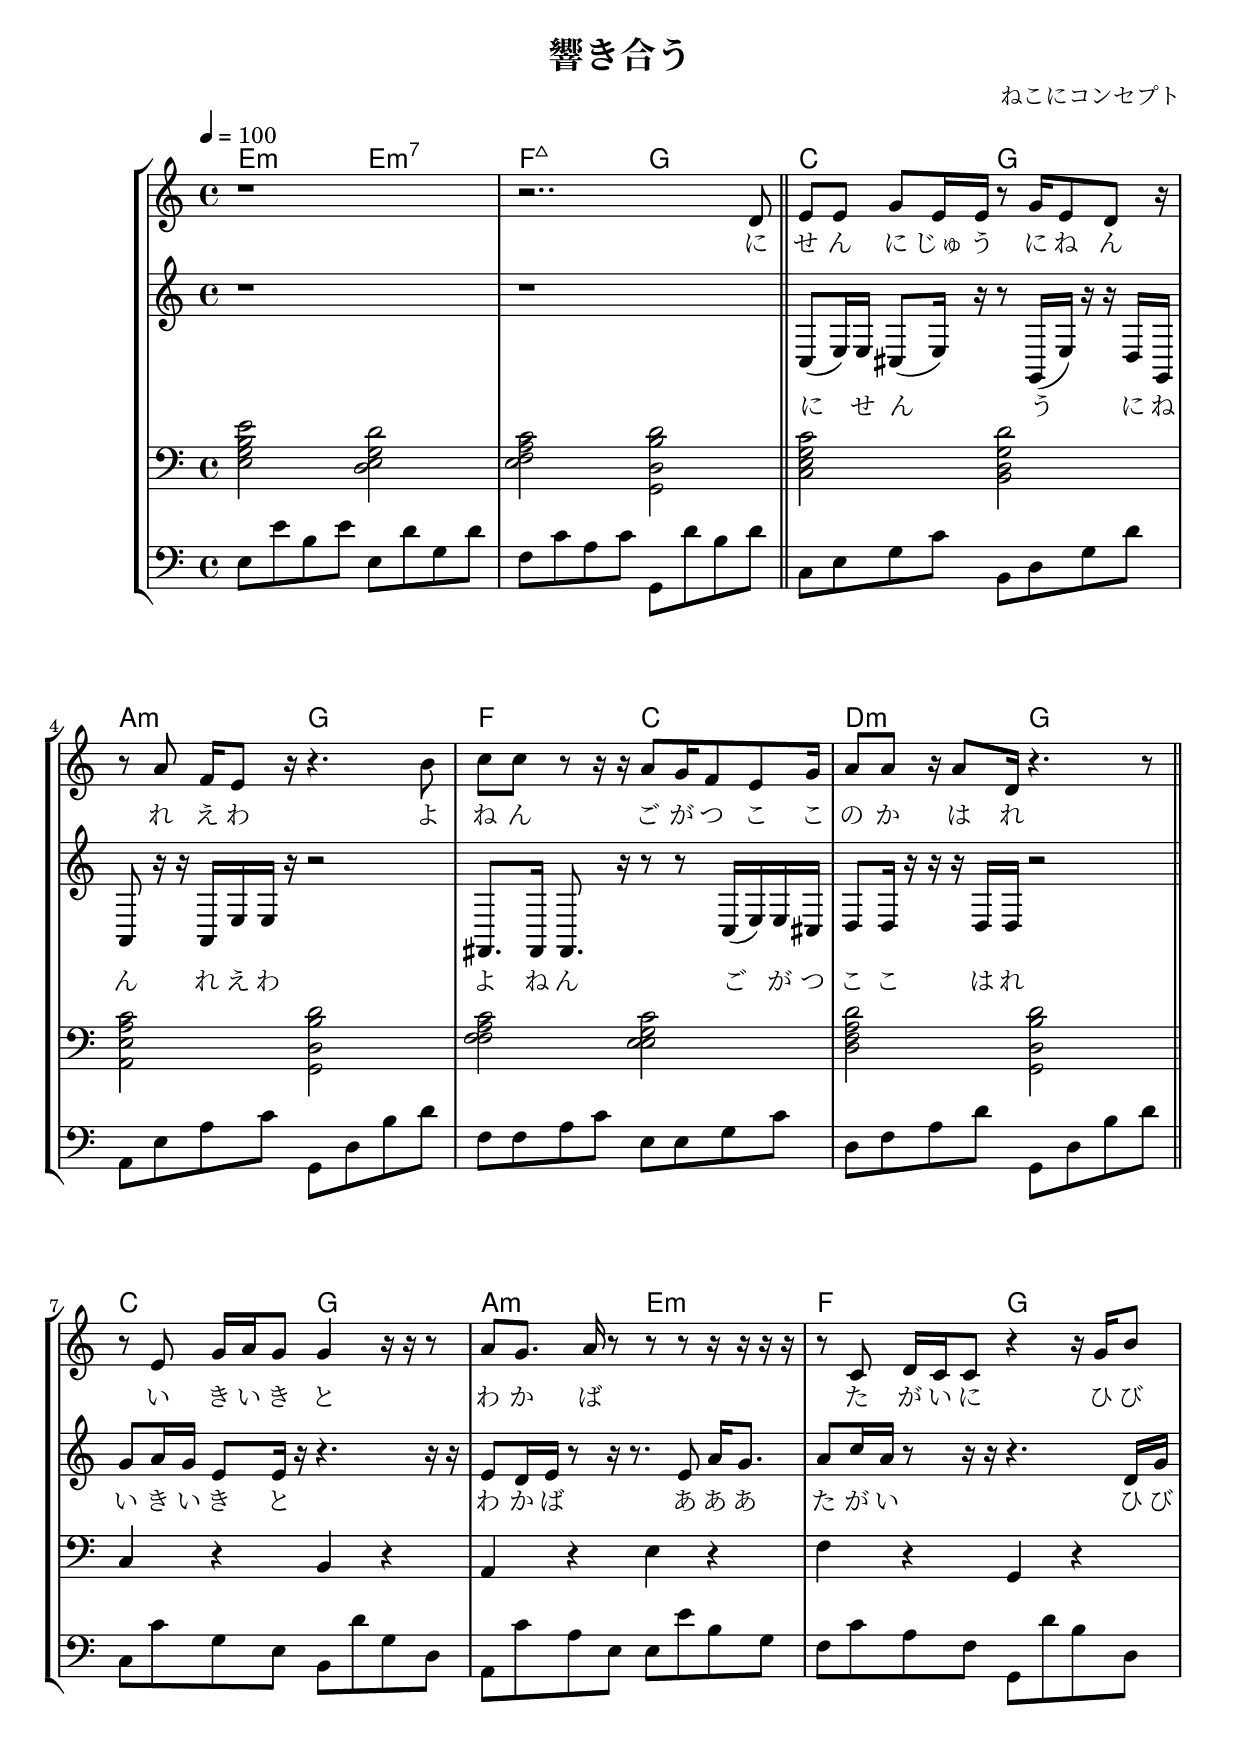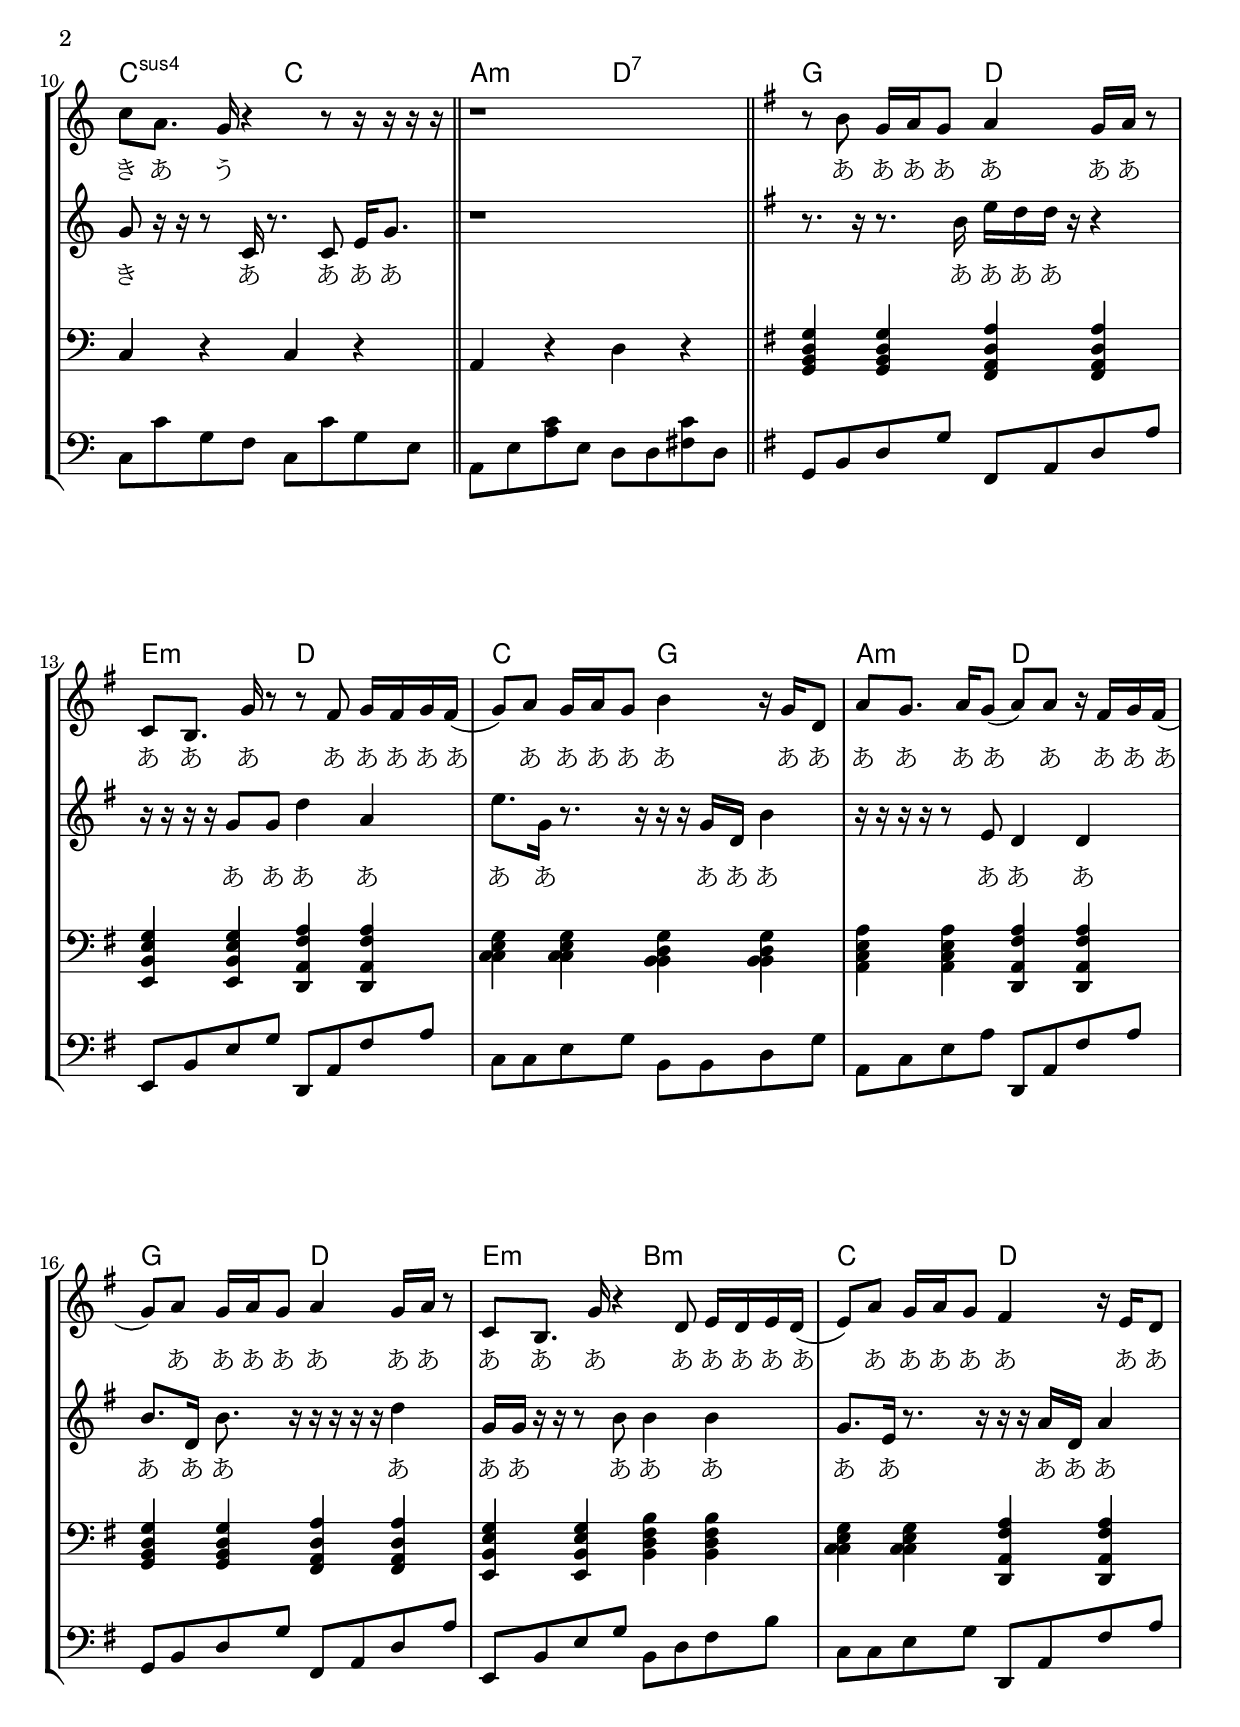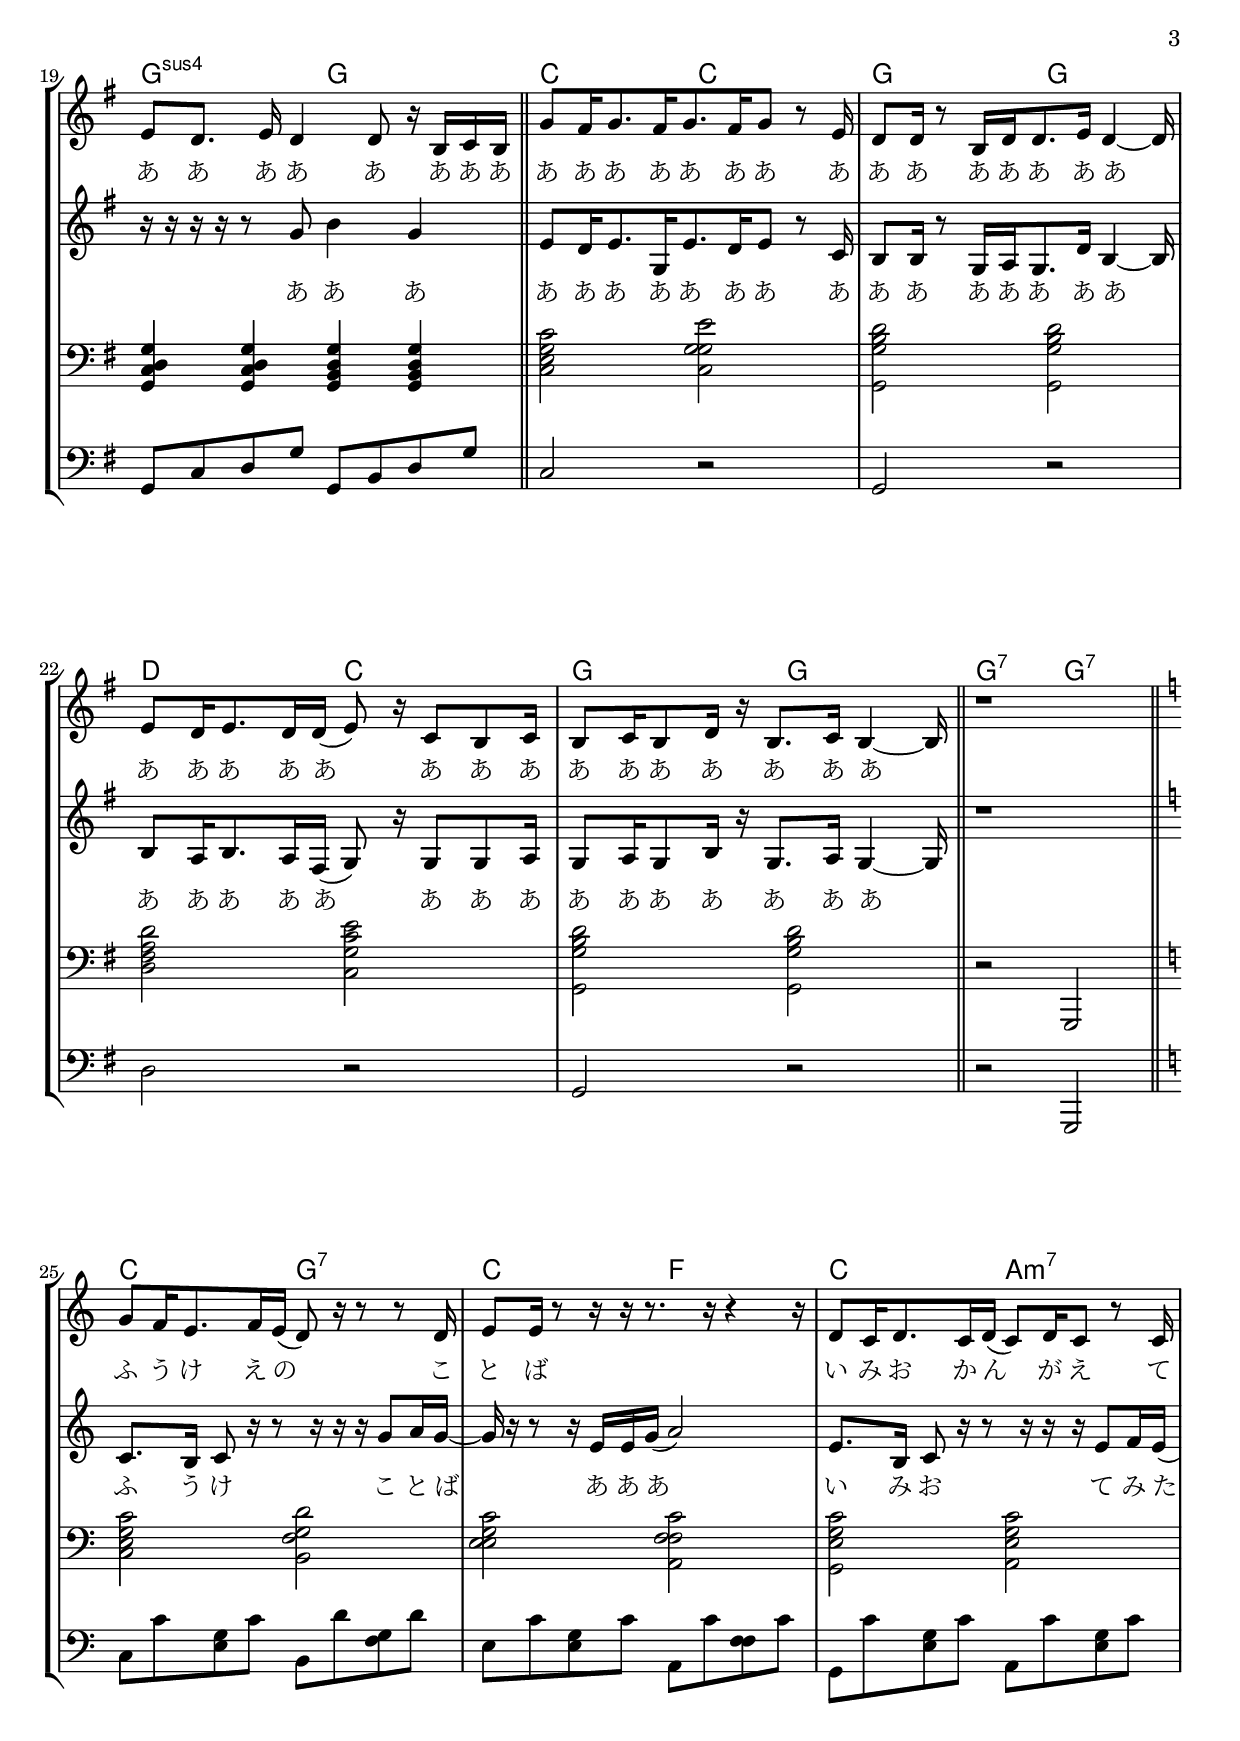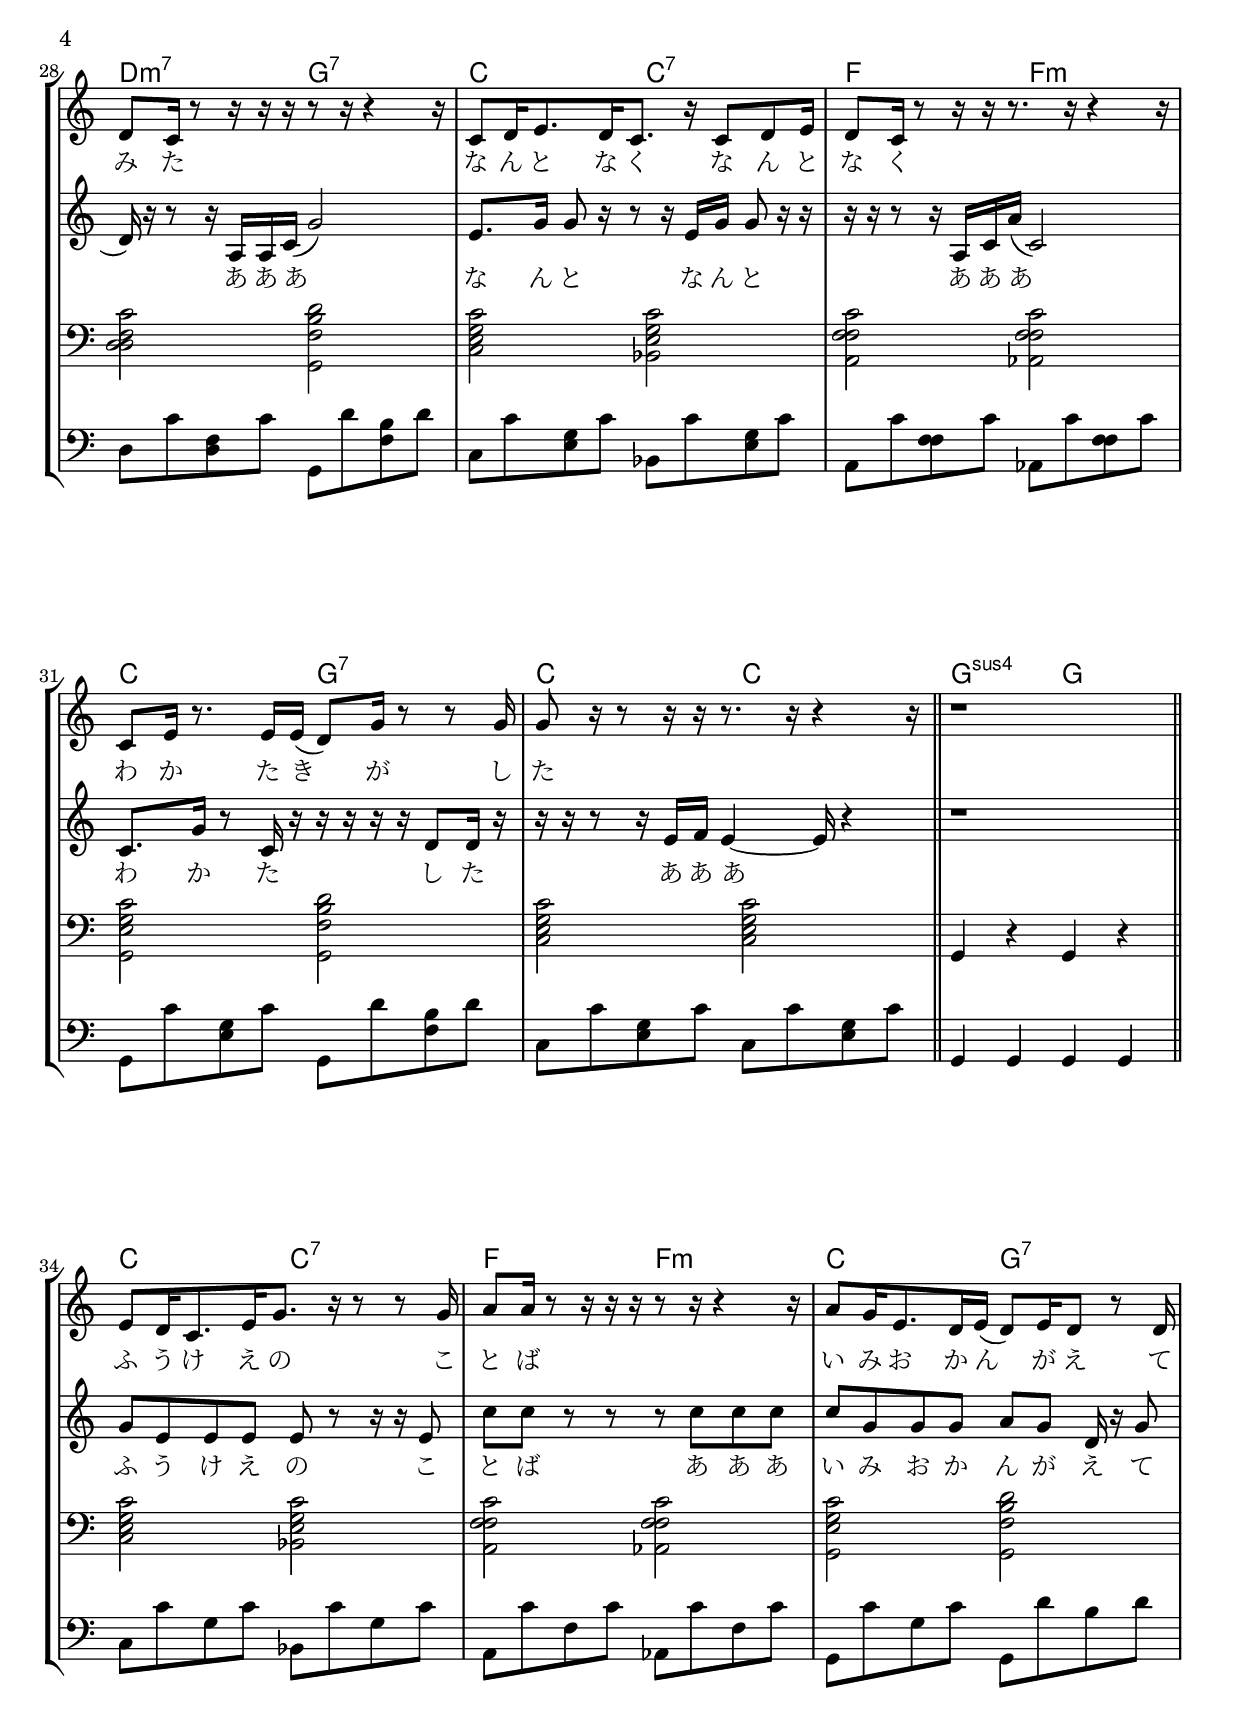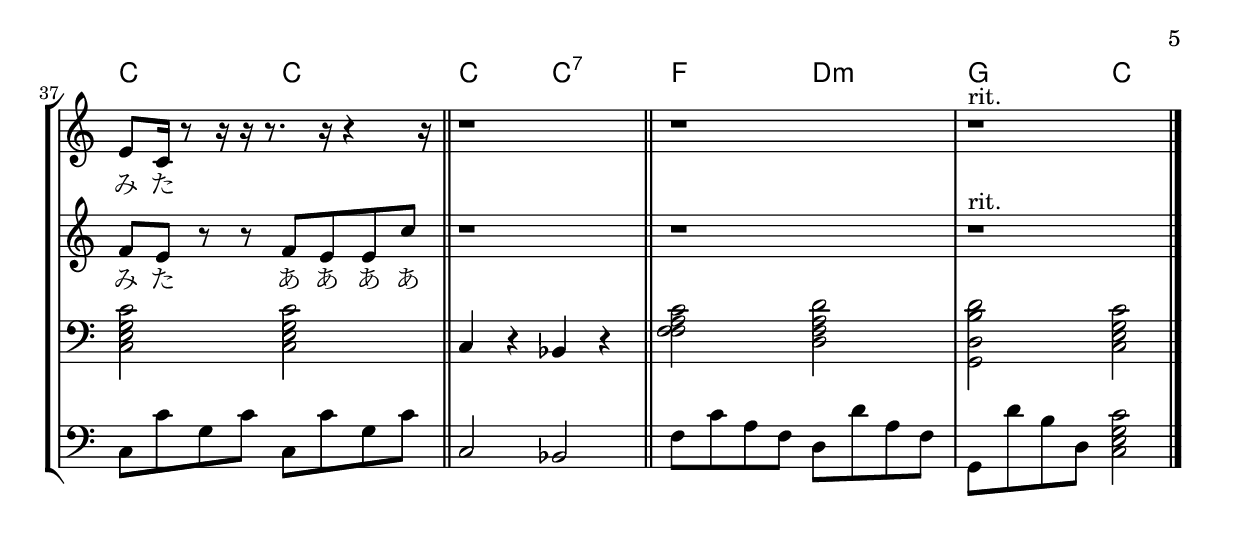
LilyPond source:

\version "2.12.1"

\header {
	title = \markup {響き合う}
	composer = \markup \center-column {ねこにコンセプト}
}

harmony = \chordmode {
	e2:m e:min7 f:maj7 g 

	c g a:m g f c d:m g 

	c g a:m e:m f g c:sus4 c 

	a:m d:7 

	g d e:m d c g a:m d g d e:m b:m c d g:sus4 g 

	c c g g d c g g 

	g:7 g:7 

	c g:7 c f c a:min7 d:min7 g:7 c c:7 f f:m c g:7 c c 

	g:sus4 g 

	c c:7 f f:m c g:7 c c 

	c c:7 

	f d:m g c 
}

melody = {
	\key c \major
	\tempo 4 = 100
	r1 | r2.. 
	\set Staff.midiInstrument = #"mmi0.45"
	d'8 
	e'8  e'8  g'8  e'16  e'16  r8  g'16  e'8  d'8  r16 
	r8  a'8  f'16  e'8  r16  r4.  b'8 
	c''8  c''8  r8  r16  r16  a'8  g'16  f'8  e'8  g'16 
	a'8  a'8  r16  a'8  d'16  r4.  	r8 	\set Staff.midiInstrument = #"mmi0.45"
	r8 e'8  g'16  a'16  g'8  g'4  r16  r16  r8 
	a'8  g'8.  a'16  r8  r8  r8  r16  r16  r16  r16 
	r8  c'8  d'16  c'16  c'8  r4  r16  g'16  b'8 
	c''8  a'8.  g'16  r4  r8  r16  r16  r16  r16
	r1   
	\set Staff.midiInstrument = #"FX 4 (atmosphere)"
		\key g \major
r8 b'8  g'16  a'16  g'8  a'4  g'16  a'16  r8 
	c'8  b8.  g'16  r8  r8  fis'8  g'16  fis'16  g'16  fis'16 
	(g'8)  a'8  g'16  a'16  g'8  b'4  r16  g'16  d'8 
	a'8  g'8.  a'16  g'8  (a'8)  a'8  r16  fis'16  g'16  fis'16 
	(g'8)  a'8  g'16  a'16  g'8  a'4  g'16  a'16  r8 
	c'8  b8.  g'16  r4  d'8  e'16  d'16  e'16  d'16 
	(e'8)  a'8  g'16  a'16  g'8  fis'4  r16  e'16  d'8 
	e'8  d'8.  e'16  d'4  d'8  r16  b16  c'16  b16
	\set Staff.midiInstrument = #"FX 4 (atmosphere)"
	g'8  fis'16  g'8.  fis'16  g'8.  fis'16  g'8  r8  e'16 
	d'8  d'16  r8  b16  d'16  d'8.  e'16  d'4~d'16 
	e'8  d'16  e'8.  d'16  d'16  (e'8)  r16  c'8  b8  c'16 
	b8  c'16  b8  d'16  r16  b8.  c'16  b4~b16
	r1   
	\set Staff.midiInstrument = #"mmi0.45"
		\key c \major
 g'8  f'16  e'8.  f'16  e'16  (d'8)  r16  r8  r8  d'16 
	e'8  e'16  r8  r16  r16  r8.  r16  r4 r16 
	d'8  c'16  d'8.  c'16  d'16  (c'8)  d'16  c'8  r8  c'16 
	d'8  c'16  r8  r16  r16  r16  r8  r16  r4 r16 
	c'8  d'16  e'8.  d'16  c'8.  r16  c'8  d'8  e'16 
	d'8  c'16  r8  r16  r16  r8.  r16  r4 r16 
	c'8  e'16  r8.  e'16  e'16  (d'8)  g'16  r8  r8  g'16 
	g'8  r16  r8  r16  r16  r8.  r16  r4 r16
	r1   
	\set Staff.midiInstrument = #"Ocarina"
	e'8  d'16  c'8.  e'16  g'8.  r16  r8  r8  g'16 
	a'8  a'16  r8  r16  r16  r16  r8  r16  r4 r16 
	a'8  g'16  e'8.  d'16  e'16  (d'8)  e'16  d'8  r8  d'16 
	e'8  c'16  r8  r16  r16  r8.  r16  r4 r16
	r1   
	r1 | r1^"rit." \bar "|."
}

words = \lyricmode {
	
	に  せ  ん  に  じゅ  う  に  ね  ん  れ  え  わ  よ  ね  ん  ご  が  つ  こ  こ  の  か  は  れ  
	い  き  い  き  と  わ  か  ば  た  が  い  に  ひ  び  き  あ  う  
	
	あ  あ  あ  あ  あ  あ  あ  あ  あ  あ  あ  あ  あ  あ  あ  あ  あ  あ  あ  あ  あ  あ  あ  あ  あ  あ  あ  あ  あ  あ  あ  あ  あ  あ  あ  あ  あ  あ  あ  あ  あ  あ  あ  あ  あ  あ  あ  あ  あ  あ  あ  あ  あ  あ  あ  あ  あ  あ  あ  あ  
	あ  あ  あ  あ  あ  あ  あ  あ  あ  あ  あ  あ  あ  あ  あ  あ  あ  あ  あ  あ  あ  あ  あ  あ  あ  あ  あ  あ  あ  あ  
	
	ふ  う  け  え  の  こ  と  ば  い  み  お  か  ん  が  え  て  み  た  な  ん  と  な  く  な  ん  と  な  く  わ  か  た  き  が  し  た  
	
	ふ  う  け  え  の  こ  と  ば  い  み  お  か  ん  が  え  て  み  た  
	
	
}

secondmelody = {
	\key c \major
	\tempo 4 = 100
	r1 | r1   
	\set Staff.midiInstrument = #"Acoustic Bass"
	 c8  (e16)  e16  cis8  (e16)  r16  r8  g,16  (e16)  r16  r16  d16  g,16 
	a,8  r16  r16  a,16  e16  e16  r16  r2 
	fis,8.  fis,16  fis,8.  r16  r8  r8  c16  (e16)  e16  cis16 
	d8  d16  r16  r16  r16  d16  d16  r2
	\set Staff.midiInstrument = #"Lead 6 (voice)"
	g'8  a'16  g'16  e'8  e'16  r16  r4.  r16  r16 
	e'8  d'16  e'16  r8  r16  r8.  e'8  a'16  g'8. 
	a'8  c''16  a'16  r8  r16  r16  r4.  d'16  g'16 
	g'8  r16  r16  r8  c'16  r8.  c'8  e'16  g'8.
	r1   
	\set Staff.midiInstrument = #"Soprano Sax"
		\key g \major
r8.  r16  r8.  b'16  e''16  d''16  d''16  r16  r4 
	r16  r16  r16  r16  g'8  g'8  d''4  a'4 
	e''8.  g'16  r8.  r16  r16  r16  g'16  d'16  b'4 
	r16  r16  r16  r16  r8  e'8  d'4  d'4 
	b'8.  d'16  b'8.  r16  r16  r16  r16  r16  d''4 
	g'16  g'16  r16  r16  r8  b'8  b'4  b'4 
	g'8.  e'16  r8.  r16  r16  r16  a'16  d'16  a'4 
	r16  r16  r16  r16  r8  g'8  b'4  g'4
	\set Staff.midiInstrument = #"FX 4 (atmosphere)"
	e'8  d'16  e'8.  g16  e'8.  d'16  e'8  r8  c'16 
	b8  b16  r8  g16  a16  g8.  d'16  b4~b16 
	b8  a16  b8.  a16  fis16  (g8)  r16  g8  g8  a16 
	g8  a16  g8  b16  r16  g8.  a16  g4~g16
	r1   
	\set Staff.midiInstrument = #"Pad 5 (bowed)"
		\key c \major
 c'8.  b16  c'8  r16  r8  r16  r16  r16  g'8  a'16  g'16~ 
	g'16  r16  r8  r16  e'16  e'16  g'16  (a'2) 
	e'8.  b16  c'8  r16  r8  r16  r16  r16  e'8  f'16  e'16 
	(d'16)  r16  r8  r16  a16  a16  c'16  (g'2) 
	e'8.  g'16  g'8  r16  r8  r16  e'16  g'16  g'8  r16  r16 
	r16  r16  r8  r16  a16  c'16  a'16  (c'2) 
	c'8.  g'16  r8  c'16  r16  r16  r16  r16  r16  d'8  d'16  r16 
	r16  r16  r8  r16  e'16  f'16  e'4~e'16  	r4 	r1   
	\set Staff.midiInstrument = #"Voice Oohs"
	g'8  e'8  e'8  e'8  e'8  r8  r16  r16  e'8 
	c''8  c''8  r8  r8  r8  c''8  c''8  c''8 
	c''8  g'8  g'8  g'8  a'8  g'8  d'16  r16  g'8 
	f'8  e'8  r8  r8  f'8  e'8  e'8  c''8
	r1   
	r1 | r1^"rit." \bar "|."
}

secondwords = \lyricmode {
	
	に  せ  ん  う  に  ね  ん  れ  え  わ  よ  ね  ん  ご  が  つ  こ  こ  は  れ  
	い  き  い  き  と  わ  か  ば  あ  あ  あ  た  が  い  ひ  び  き  あ  あ  あ  あ  
	
	あ  あ  あ  あ  あ  あ  あ  あ  あ  あ  あ  あ  あ  あ  あ  あ  あ  あ  あ  あ  あ  あ  あ  あ  あ  あ  あ  あ  あ  あ  あ  あ  あ  
	あ  あ  あ  あ  あ  あ  あ  あ  あ  あ  あ  あ  あ  あ  あ  あ  あ  あ  あ  あ  あ  あ  あ  あ  あ  あ  あ  あ  あ  あ  
	
	ふ  う  け  こ  と  ば  あ  あ  あ  い  み  お  て  み  た  あ  あ  あ  な  ん  と  な  ん  と  あ  あ  あ  わ  か  た  し  た  あ  あ  あ  
	
	ふ  う  け  え  の  こ  と  ば  あ  あ  あ  い  み  お  か  ん  が  え  て  み  た  あ  あ  あ  あ  
	
	
}

tempochange = {
	\tempo 4 = 100
	r1 | r1 \bar "||"
	\tempo 4 = 100
	r1 | r1 | r1 | r1 \bar "||"
	\tempo 4 = 100
	r1 | r1 | r1 | r1 \bar "||"
	\tempo 4 = 100
	r1 \bar "||"
	\tempo 4 = 100
	r1 | r1 | r1 | r1 | r1 | r1 | r1 | r1 \bar "||"
	\tempo 4 = 100
	r1 | r1 | r1 | r1 \bar "||"
	\tempo 4 = 100
	r1 \bar "||"
	\tempo 4 = 100
	r1 | r1 | r1 | r1 | r1 | r1 | r1 | r1 \bar "||"
	\tempo 4 = 100
	r1 \bar "||"
	\tempo 4 = 100
	r1 | r1 | r1 | r1 \bar "||"
	\tempo 4 = 100
	r1 \bar "||"
	\tempo 4 = 100
	r1 | \tempo 4 = 75 r2 \tempo 4 = 66 r2 \bar "|."
}

mainacc = {
	\clef bass
	\set Staff.midiInstrument = #"Electric Grand"
	\key c \major
	\tempo 4 = 100
	<e g b e'>2
	<e d g d'>2
	<f e a c'>2
	<g, d b d'>2
	\bar "||"

	\set Staff.midiInstrument = #"Electric Grand"
	<c e g c'>2
	<b, d g d'>2
	<a, e a c'>2
	<g, d b d'>2
	<f f a c'>2
	<e e g c'>2
	<d f a d'>2
	<g, d b d'>2
	\bar "||"

	\set Staff.midiInstrument = #"Electric Grand"
	c4 r4
	b,4 r4
	a,4 r4
	e4 r4
	f4 r4
	g,4 r4
	c4 r4
	c4 r4
	\bar "||"

	\set Staff.midiInstrument = #"Electric Grand"
	a,4 r4
	d4 r4
	\bar "||"

	\set Staff.midiInstrument = #"Electric Grand"
	\key g \major
	<g, b, d g>4 <g, b, d g>4
	<fis, a, d a>4 <fis, a, d a>4
	<e, b, e g>4 <e, b, e g>4
	<d, a, fis a>4 <d, a, fis a>4
	<c c e g>4 <c c e g>4
	<b, b, d g>4 <b, b, d g>4
	<a, c e a>4 <a, c e a>4
	<d, a, fis a>4 <d, a, fis a>4
	<g, b, d g>4 <g, b, d g>4
	<fis, a, d a>4 <fis, a, d a>4
	<e, b, e g>4 <e, b, e g>4
	<b, d fis b>4 <b, d fis b>4
	<c c e g>4 <c c e g>4
	<d, a, fis a>4 <d, a, fis a>4
	<g, c d g>4 <g, c d g>4
	<g, b, d g>4 <g, b, d g>4
	\bar "||"

	\set Staff.midiInstrument = #"Electric Grand"
	<c e g c'>2
	<c g g e'>2
	<g, g b d'>2
	<g, g b d'>2
	<d fis a d'>2
	<c g c' e'>2
	<g, g b d'>2
	<g, g b d'>2
	\bar "||"

	\set Staff.midiInstrument = #"Acoustic grand"
	r2
	g,,2
	\bar "||"

	\set Staff.midiInstrument = #"Electric Grand"
	\key c \major
	<c e g c'>2
	<b, f g d'>2
	<e e g c'>2
	<a, f f c'>2
	<g, e g c'>2
	<a, e g c'>2
	<d d f c'>2
	<g, f b d'>2
	<c e g c'>2
	<bes, e g c'>2
	<a, f f c'>2
	<as, f f c'>2
	<g, e g c'>2
	<g, f b d'>2
	<c e g c'>2
	<c e g c'>2
	\bar "||"

	\set Staff.midiInstrument = #"Acoustic grand"
	g,4 r4
	g,4 r4
	\bar "||"

	\set Staff.midiInstrument = #"Electric Grand"
	<c e g c'>2
	<bes, e g c'>2
	<a, f f c'>2
	<as, f f c'>2
	<g, e g c'>2
	<g, f b d'>2
	<c e g c'>2
	<c e g c'>2
	\bar "||"

	\set Staff.midiInstrument = #"Electric Grand"
	c4 r4
	bes,4 r4
	\bar "||"

	\set Staff.midiInstrument = #"Electric Grand"
	<f f a c'>2
	<d f a d'>2
	<g, d b d'>2
	<c e g c'>2
	\bar "|."
}

subacc = {
	\clef bass
	\set Staff.midiInstrument = #"Pad 7 (halo)"
	\key c \major
	\tempo 4 = 100
	e8 e' b e'
	e8 d' g d'
	f8 c' a c'
	g,8 d' b d'
	\bar "||"

	\set Staff.midiInstrument = #"Pad 8 (sweep)"
	c8 e8 g8 c'8
	b,8 d8 g8 d'8
	a,8 e8 a8 c'8
	g,8 d8 b8 d'8
	f8 f8 a8 c'8
	e8 e8 g8 c'8
	d8 f8 a8 d'8
	g,8 d8 b8 d'8
	\bar "||"

	\set Staff.midiInstrument = #"Flute"
	c8 c' g e
	b,8 d' g d
	a,8 c' a e
	e8 e' b g
	f8 c' a f
	g,8 d' b d
	c8 c' g f
	c8 c' g e
	\bar "||"

	\set Staff.midiInstrument = #"Celesta"
	a,8 e <a c'> e
	d8 d <fis c'> d
	\bar "||"

	\set Staff.midiInstrument = #"Lead 4 (chiff)"
	\key g \major
	g,8 b,8 d8 g8
	fis,8 a,8 d8 a8
	e,8 b,8 e8 g8
	d,8 a,8 fis8 a8
	c8 c8 e8 g8
	b,8 b,8 d8 g8
	a,8 c8 e8 a8
	d,8 a,8 fis8 a8
	g,8 b,8 d8 g8
	fis,8 a,8 d8 a8
	e,8 b,8 e8 g8
	b,8 d8 fis8 b8
	c8 c8 e8 g8
	d,8 a,8 fis8 a8
	g,8 c8 d8 g8
	g,8 b,8 d8 g8
	\bar "||"

	\set Staff.midiInstrument = #"Sitar"
	c2
	r2
	g,2
	r2
	d2
	r2
	g,2
	r2
	\bar "||"

	\set Staff.midiInstrument = #"Synthstrings 1"
	r2
	g,,2
	\bar "||"

	\set Staff.midiInstrument = #"FX 7 (echoes)"
	\key c \major
	c8 c' <e g> c'
	b,8 d' <f g> d'
	e8 c' <e g> c'
	a,8 c' <f f> c'
	g,8 c' <e g> c'
	a,8 c' <e g> c'
	d8 c' <d f> c'
	g,8 d' <f b> d'
	c8 c' <e g> c'
	bes,8 c' <e g> c'
	a,8 c' <f f> c'
	as,8 c' <f f> c'
	g,8 c' <e g> c'
	g,8 d' <f b> d'
	c8 c' <e g> c'
	c8 c' <e g> c'
	\bar "||"

	\set Staff.midiInstrument = #"Pad 3 (polysynth)"
	g,4 g,4
	g,4 g,4
	\bar "||"

	\set Staff.midiInstrument = #"FX 2 (soundtrack)"
	c8 c' g c'
	bes,8 c' g c'
	a,8 c' f c'
	as,8 c' f c'
	g,8 c' g c'
	g,8 d' b d'
	c8 c' g c'
	c8 c' g c'
	\bar "||"

	\set Staff.midiInstrument = #"Pad 3 (polysynth)"
	c2
	bes,2
	\bar "||"

	\set Staff.midiInstrument = #"Synth Voice"
	f8 c' a f
	d8 d' a f
	g,8 d' b d
	<c e g c'>2
	\bar "|."
}

percA = {
	\drummode {
	r1 |r1 \bar "||"
	cymr4 cymr4 cymr4 cymr4  |cymr4 cymr8 cymr16 cymr16 cymr4 cymr4  |cymr4 cymr4 cymr4 cymr4  |cymr4 cymr2.  \bar "||"
	r1  |r1  |r1  |r2 r8 hho4 hho8  \bar "||"
	\times 16/32{ hh2 hh8. hh1 r4 r16 } \bar "||"
	r8 cymr16 cymr16 cymr8 cymr16 cymr16 cymr8 cymr16 cymr16 cymr8 cymr8  |cymr8 cymr16 cymr16 cymr8 cymr16 cymr16 cymr8 cymr16 cymr16 cymr8 cymr8  |cymr8 cymr16 cymr16 cymr8 cymr16 cymr16 cymr8 cymr16 cymr16 cymr8 cymr16 cymr16  |cymr8 cymr16 cymr16 cymr8 cymr16 cymr16 cymr8 cymr16 cymr16 cymr8 cymr8  |r8 cymr16 cymr16 cymr8 cymr16 cymr16 cymr8 cymr16 cymr16 cymr8 cymr8  |cymr8 cymr16 cymr16 cymr8 cymr16 cymr16 cymr8 cymr16 cymr16 cymr8 cymr8  |cymr8 cymr16 cymr16 cymr8 cymr16 cymr16 cymr8 cymr16 cymr16 cymr8 cymr16 cymr16  |cymr8 cymr16 cymr16 cymr8 cymr16 cymr16 cymr8 cymr16 cymr16 cymr8 cymr8  \bar "||"
	r1 |r1 |r1 |r1 \bar "||"
	r1 \bar "||"
	cymr4 cymr4 cymr4 cymr4  |cymr4 cymr8 cymr16 cymr16 cymr4 cymr4  |cymr4 cymr4 cymr4 cymr4  |cymr4 cymr2.  |cymr4 cymr4 cymr4 cymr4  |cymr4 cymr8 cymr16 cymr16 cymr4 cymr4  |cymr4 cymr4 cymr4 cymr4  |cymr4 cymr2.  \bar "||"
	r2 hho2  \bar "||"
	r2 hho2  |r2 hho2  |r2 hho2  |r2 hho2  \bar "||"
	r1 \bar "||"
	r1  |r2 r8 hho4 hho8  \bar "|."
	}
}

percB = {
	\drummode {
	r1 |r1 \bar "||"
	r2 sn2  |r2 sn2  |r2 sn2  |r8 sn8 sn2.  \bar "||"
	r4. hhp2 hhp8  |r4. hhp2 hhp8  |r4. hhp2 hhp8  |hhp4 hhp4 hhp4 hhp4  \bar "||"
	\times 16/32{ r8 hhp4 hhp4 hhp8 hhp1 r4 } \bar "||"
	r4 sn2 sn4  |r4 sn8 sn4. sn4  |r4 sn2 sn4  |r4 sn8 sn4. sn4  |r4 sn2 sn4  |r4 sn8 sn4. sn4  |r4 sn2 sn4  |r4 sn2 sn8 sn16 sn16  \bar "||"
	r1 |r1 |r1 |r1 \bar "||"
	r1 \bar "||"
	r2 sn2  |r2 sn2  |r2 sn2  |r8 sn8 sn2.  |r2 sn2  |r2 sn2  |r2 sn2  |r8 sn8 sn2.  \bar "||"
	hh8 hh16 hh16 hh8 hh16 hh8 hh4. r16  \bar "||"
	r8 hh16 hh16 hh8 hh16 hh8. hh16 hh16 hh8 hh16 hh16  |hh8 hh16 hh16 hh8 hh16 hh8. hh16 hh16 hh8 hh8  |hh8 hh16 hh16 hh8 hh16 hh8. hh16 hh16 hh8 hh16 hh16  |hh8 hh16 hh16 hh8 hh16 hh8 hh4. r16  \bar "||"
	r1 \bar "||"
	r4. hhp2 hhp8  |hhp4 hhp4 hhp4 hhp4  \bar "|."
	}
}

percC = {
	\drummode {
	r1 |r1 \bar "||"
	bd2. r8 bd8  |bd2. r8 bd8  |bd2. r8 bd8  |bd2 r8 bd4.  \bar "||"
	hh4 hh4 hh4 hh4  |hh4 hh4 hh4 hh4  |hh4 hh4 hh4 hh4  |r4. hh2 r8  \bar "||"
	r1  \bar "||"
	bd8. bd16 bd8. bd16 bd8. bd16 bd8. bd16  |bd8. bd16 bd8. bd16 bd8. bd16 bd4  |bd8. bd16 bd8. bd16 bd8. bd16 bd8. bd16  |bd8. bd16 bd8. bd16 bd8. bd16 bd4  |bd8. bd16 bd8. bd16 bd8. bd16 bd8. bd16  |bd8. bd16 bd8. bd16 bd8. bd16 bd4  |bd8. bd16 bd8. bd16 bd8. bd16 bd8. bd16  |bd8. bd16 bd8. bd16 bd8. bd16 bd8. bd16  \bar "||"
	r1 |r1 |r1 |r1 \bar "||"
	r1 \bar "||"
	bd2. r8 bd8  |bd2. r8 bd8  |bd2. r8 bd8  |bd4. bd8 bd4. bd8  |bd2. r8 bd8  |bd2. r8 bd8  |bd2. r8 bd8  |bd2 r8 bd4.  \bar "||"
	r4 sn4. sn16 sn8 sn16 sn16 sn16  \bar "||"
	r4 sn2 sn4  |r4 sn2 sn4  |r4 sn2 sn4  |r4 sn4. sn16 sn8 sn16 sn16 sn16  \bar "||"
	r1 \bar "||"
	hh4 hh4 hh4 hh4  |r4. hh2 r8  \bar "|."
	}
}

percD = {
	\drummode {
	r1 |r1 \bar "||"
	r1 |r1 |r1 |r8. tommh8. tommh2 r8  \bar "||"
	bd2. r8 bd8  |bd8. bd8. bd2 bd8  |bd2. r8 bd8  |bd8. bd4. r16 bd4 bd8  \bar "||"
	\times 16/32{ bd4. bd4. bd8 bd2 r8 bd2 } \bar "||"
	r1  |r2 r16 tommh4. r16  |r1  |r2 r16 tommh4. r16  |r1  |r2 r16 tommh4. r16  |r1  |r4. tommh2 r8  \bar "||"
	r1 |r1 |r1 |r1 \bar "||"
	r1 \bar "||"
	r1 |r1 |r1 |r2 r8 tommh8 tommh4  |r1 |r1 |r1 |r8. tommh8. tommh2 r8  \bar "||"
	bd4. bd8. bd4. r16  \bar "||"
	bd8 bd4 bd4 r16 bd8. bd8  |bd8 bd4 bd4 r16 bd8. bd8  |bd8 bd4 bd4 r16 bd8. bd8  |bd4. bd8. bd4. r16  \bar "||"
	r1 \bar "||"
	bd2. r8 bd8  |bd8. bd4. r16 bd4 bd8  \bar "|."
	}
}

percE = {
	\drummode {
	r1 |r1 \bar "||"
	r1 |r1 |r1 |r2. toml8 toml8  \bar "||"
	r1 | r1 | r1 | r1 \bar "||"
	r2 ss2  \bar "||"
	r1  |r2. r8 toml8  |r1  |r2. r8 toml8  |r1  |r2. r8 toml8  |r1  |r2 r16 toml4. r16  \bar "||"
	r1 |r1 |r1 |r1 \bar "||"
	r1 \bar "||"
	r1 |r1 |r1 |r2. r8 toml8  |r1 |r1 |r1 |r2. toml8 toml8  \bar "||"
	r2. cymc4  \bar "||"
	cymc1  |r1 |r1 |r2. cymc4  \bar "||"
	r1 \bar "||"
	r1 | r1 \bar "|."
	}
}

percF = {
	\drummode {
	r1 | r1 \bar "||"
	r1 |r1 |r1 |hho1  \bar "||"
	r1 | r1 | r1 | r1 \bar "||"
	\times 16/32{ r1 sn4 sn8 sn2 r8 } \bar "||"
	cymc1  |r1 |r1 |r1 |cymc1  |r1 |r1 |r1 \bar "||"
	r1 | r1 | r1 | r1 \bar "||"
	r1 \bar "||"
	r1 |r1 |r1 |r1 |r1 |r1 |r1 |hho1  \bar "||"
	r1 \bar "||"
	r1 | r1 | r1 | r1 \bar "||"
	r1 \bar "||"
	r1 | r1 \bar "|."
	}
}

percG = {
	\drummode {
	r1 | r1 \bar "||"
	r1 | r1 | r1 | r1 \bar "||"
	r1 | r1 | r1 | r1 \bar "||"
	r1 \bar "||"
	r1 | r1 | r1 | r1 | r1 | r1 | r1 | r1 \bar "||"
	r1 | r1 | r1 | r1 \bar "||"
	r1 \bar "||"
	r1 | r1 | r1 | r1 | r1 | r1 | r1 | r1 \bar "||"
	r1 \bar "||"
	r1 | r1 | r1 | r1 \bar "||"
	r1 \bar "||"
	r1 | r1 \bar "|."
	}
}

percH = {
	\drummode {
	r1 | r1 \bar "||"
	r1 | r1 | r1 | r1 \bar "||"
	r1 | r1 | r1 | r1 \bar "||"
	\times 16/32{ r1 r2 r8 tommh4. } \bar "||"
	r1 | r1 | r1 | r1 | r1 | r1 | r1 | r1 \bar "||"
	r1 | r1 | r1 | r1 \bar "||"
	r1 \bar "||"
	r1 | r1 | r1 | r1 | r1 | r1 | r1 | r1 \bar "||"
	r1 \bar "||"
	r1 | r1 | r1 | r1 \bar "||"
	r1 \bar "||"
	r1 | r1 \bar "|."
	}
}

percI = {
	\drummode {
	r1 | r1 \bar "||"
	r1 | r1 | r1 | r1 \bar "||"
	r1 | r1 | r1 | r1 \bar "||"
	\times 16/32{ r1 r2. tomfh4 } \bar "||"
	r1 | r1 | r1 | r1 | r1 | r1 | r1 | r1 \bar "||"
	r1 | r1 | r1 | r1 \bar "||"
	r1 \bar "||"
	r1 | r1 | r1 | r1 | r1 | r1 | r1 | r1 \bar "||"
	r1 \bar "||"
	r1 | r1 | r1 | r1 \bar "||"
	r1 \bar "||"
	r1 | r1 \bar "|."
	}
}

\score {
	<<
		\new StaffGroup <<
			\new ChordNames {\harmony}
			\new Voice = "melody" {\melody}
			\new Lyrics \lyricsto "melody" \words
			\new Voice = "secondmelody" {\secondmelody}
			\new Lyrics \lyricsto "secondmelody" \secondwords
			\new Staff = "mainacc" {\mainacc}
			\new Staff = "subacc" {\subacc}
		>>
	>>
	\layout { }
}
